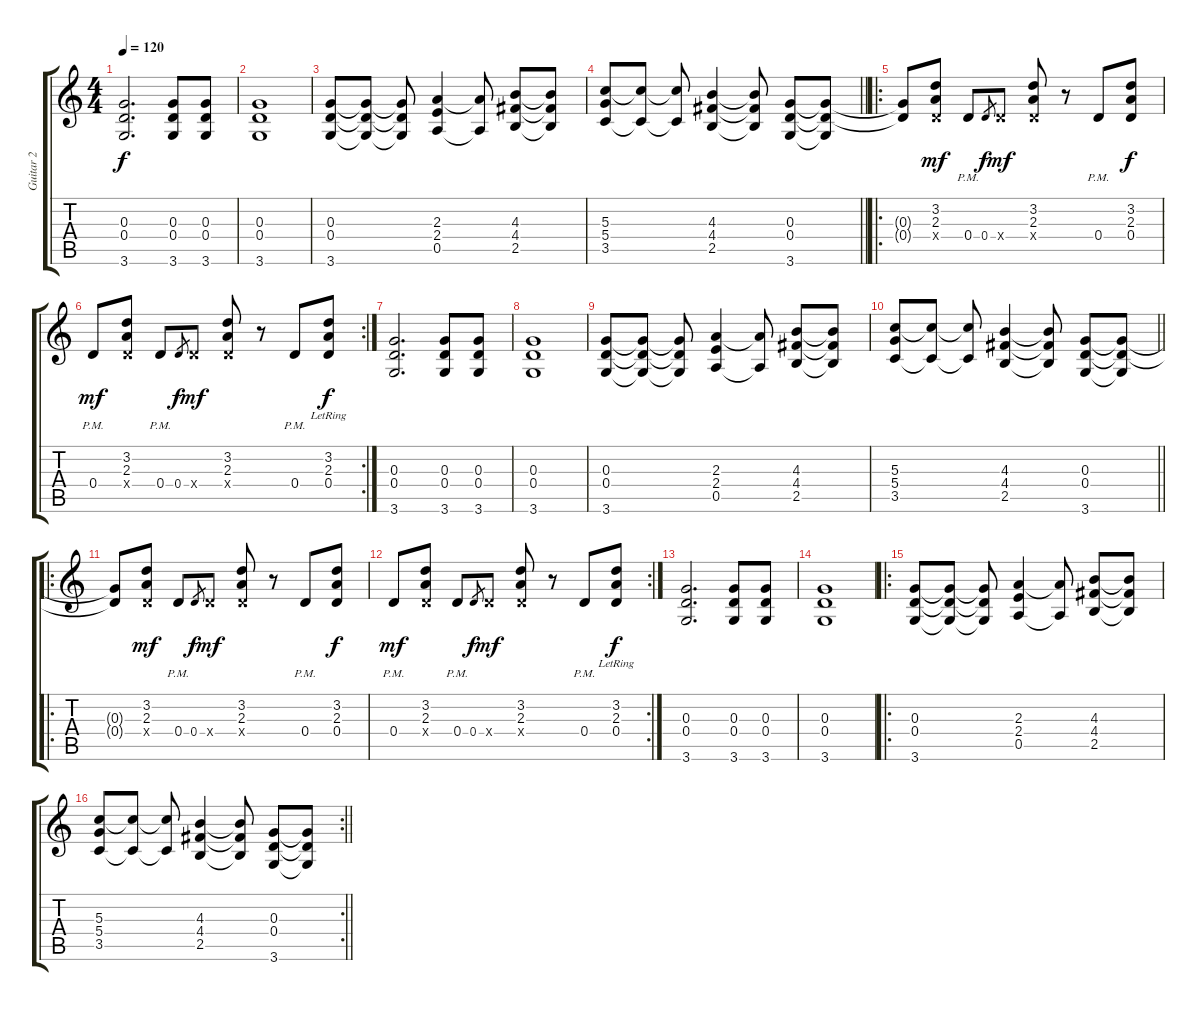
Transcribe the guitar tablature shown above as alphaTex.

\track ("Guitar 2" "Guitar 2") {instrument overdrivenguitar}
\staff {score tabs}
\tuning (E4 B3 G3 D3 A2 E2) {hide}
\ts (4 4)
\tempo 120
\clef g2
\ks c
(0.3 0.4 3.6).2{d dy f} (0.3 0.4 3.6).8 (0.3 0.4 3.6).8 |
(0.3 0.4 3.6).1 |
(0.3 0.4 3.6).8 (0.3{t} 0.4{t} 3.6{t}).8 (0.3{t} 0.4{t} 3.6{t}).8 (2.3 2.4 0.5).4 (2.3{t} 0.5{t}).8 (4.3 4.4 2.5).8 (4.3{t} 4.4{t} 2.5{t}).8 |
\barLineRight lightlight
(5.3 5.4 3.5).8 (5.3{t} 3.5{t}).8 (5.3{t} 3.5{t}).8 (4.3 4.4 2.5).4 (4.3{t} 4.4{t} 2.5{t}).8 (0.3 0.4 3.6).8 (0.3{t} 0.4{t} 3.6{t}).8 |
\ro
(0.3{t} 0.4{t}).8 (3.2 2.3 0.4{x}).8{dy mf} 0.4{pm}.8 0.4.8{gr dy f} 0.4{x}.8{dy mf} (3.2 2.3 0.4{x}).8 r.8 0.4{pm}.8 (3.2 2.3 0.4).8{dy f} |
\rc 2
0.4{pm}.8{dy mf} (3.2 2.3 0.4{x}).8 0.4{pm}.8 0.4.8{gr dy f} 0.4{x}.8{dy mf} (3.2 2.3 0.4{x}).8 r.8 0.4{pm}.8 (3.2 2.3 0.4{lr}).8{dy f} |
(0.3 0.4 3.6).2{d} (0.3 0.4 3.6).8 (0.3 0.4 3.6).8 |
(0.3 0.4 3.6).1 |
(0.3 0.4 3.6).8 (0.3{t} 0.4{t} 3.6{t}).8 (0.3{t} 0.4{t} 3.6{t}).8 (2.3 2.4 0.5).4 (2.3{t} 0.5{t}).8 (4.3 4.4 2.5).8 (4.3{t} 4.4{t} 2.5{t}).8 |
\barLineRight lightlight
(5.3 5.4 3.5).8 (5.3{t} 3.5{t}).8 (5.3{t} 3.5{t}).8 (4.3 4.4 2.5).4 (4.3{t} 4.4{t} 2.5{t}).8 (0.3 0.4 3.6).8 (0.3{t} 0.4{t} 3.6{t}).8 |
\ro
(0.3{t} 0.4{t}).8 (3.2 2.3 0.4{x}).8{dy mf} 0.4{pm}.8 0.4.8{gr dy f} 0.4{x}.8{dy mf} (3.2 2.3 0.4{x}).8 r.8 0.4{pm}.8 (3.2 2.3 0.4).8{dy f} |
\rc 2
0.4{pm}.8{dy mf} (3.2 2.3 0.4{x}).8 0.4{pm}.8 0.4.8{gr dy f} 0.4{x}.8{dy mf} (3.2 2.3 0.4{x}).8 r.8 0.4{pm}.8 (3.2 2.3 0.4{lr}).8{dy f} |
(0.3 0.4 3.6).2{d} (0.3 0.4 3.6).8 (0.3 0.4 3.6).8 |
(0.3 0.4 3.6).1 |
\ro
(0.3 0.4 3.6).8 (0.3{t} 0.4{t} 3.6{t}).8 (0.3{t} 0.4{t} 3.6{t}).8 (2.3 2.4 0.5).4 (2.3{t} 0.5{t}).8 (4.3 4.4 2.5).8 (4.3{t} 4.4{t} 2.5{t}).8 |
\rc 2
\barLineRight lightlight
(5.3 5.4 3.5).8 (5.3{t} 3.5{t}).8 (5.3{t} 3.5{t}).8 (4.3 4.4 2.5).4 (4.3{t} 4.4{t} 2.5{t}).8 (0.3 0.4 3.6).8 (0.3{t} 0.4{t} 3.6{t}).8
